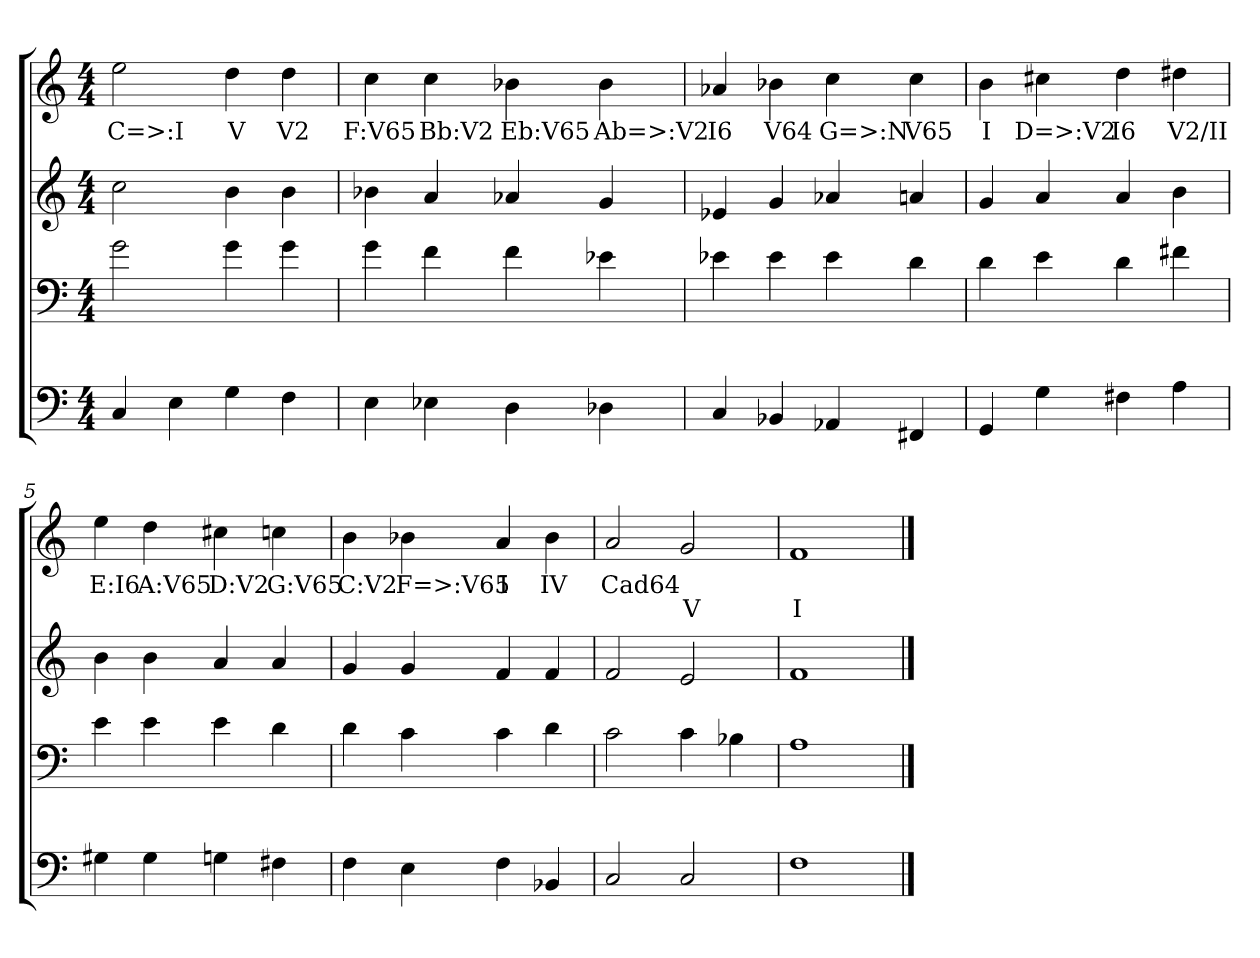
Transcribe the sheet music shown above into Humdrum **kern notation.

**kern	**kern	**kern	**kern	**text	**text
*part4	*part3	*part2	*part1	*part1	*part1
*staff4	*staff3	*staff2	*staff1	*staff1	*staff1
*clefF4	*clefF4	*clefG2	*clefG2	*	*
*k[]	*k[]	*k[]	*k[]	*	*
*C:	*C:	*C:	*C:	*	*
*M4/4	*M4/4	*M4/4	*M4/4	*	*
=	=	=	=	=	=
4C	2g	2cc	2ee	C=>:I	.
4E	.	.	.	.	.
4G	4g	4b	4dd	V	.
4F	4g	4b	4dd	V2	.
=2	=2	=2	=2	=2	=2
4E	4g	4b-X	4cc	F:V65	.
4E-X	4f	4a	4cc	Bb:V2	.
4D	4f	4a-X	4b-X	Eb:V65	.
4D-X	4e-X	4g	4b-	Ab=>:V2	.
=3	=3	=3	=3	=3	=3
4C	4e-X	4e-X	4a-X	I6	.
4BB-X	4e-	4g	4b-X	V64	.
4AA-X	4e-	4a-X	4cc	G=>:N	.
4FF#X	4d	4an	4cc	V65	.
=4	=4	=4	=4	=4	=4
4GG	4d	4g	4b	I	.
4G	4e	4a	4cc#X	D=>:V2	.
4F#X	4d	4a	4dd	I6	.
4A	4f#X	4b	4dd#X	V2/II	.
=5	=5	=5	=5	=5	=5
4G#X	4e	4b	4ee	E:I6	.
4G#	4e	4b	4dd	A:V65	.
4Gn	4e	4a	4cc#X	D:V2	.
4F#X	4d	4a	4ccn	G:V65	.
=6	=6	=6	=6	=6	=6
4F	4d	4g	4b	C:V2	.
4E	4c	4g	4b-X	F=>:V65	.
4F	4c	4f	4a	I	.
4BB-X	4d	4f	4b-	IV	.
=7	=7	=7	=7	=7	=7
2C	2c	2f	2a	Cad64	.
2C	4c	2e	2g	.	V
.	4B-X	.	.	.	.
=8	=8	=8	=8	=8	=8
1F	1A	1f	1f	.	I
==	==	==	==	==	==
*-	*-	*-	*-	*-	*-
